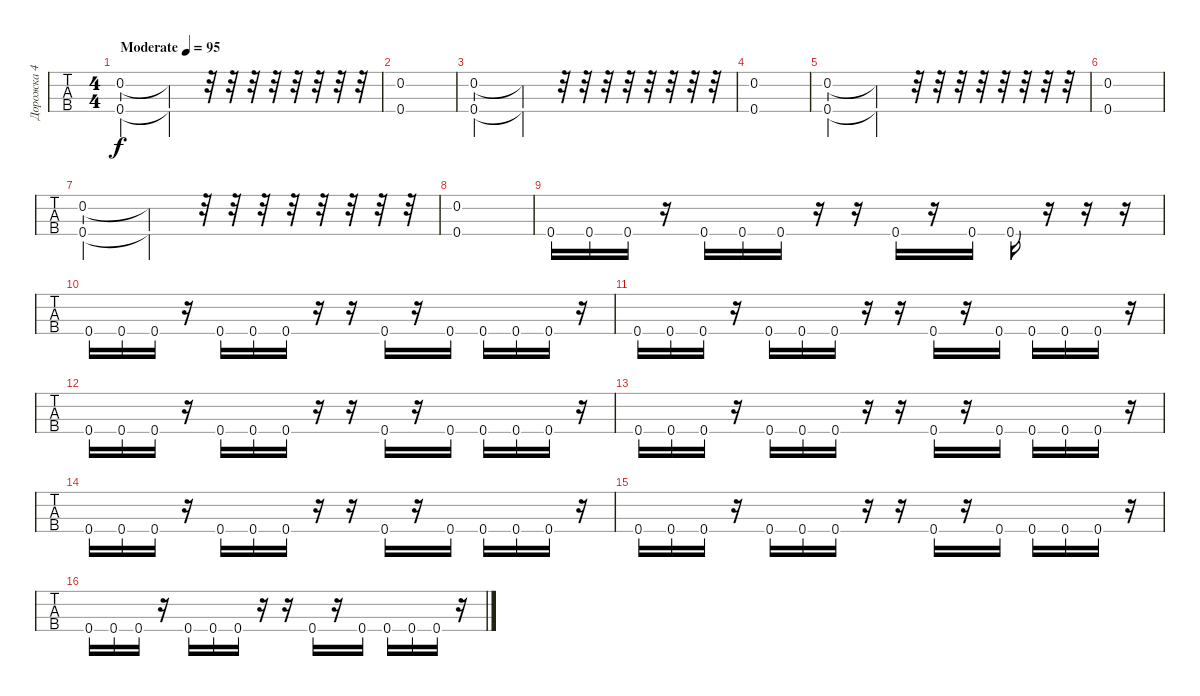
\track ("Дорожка 4" "Дорожка 4") {instrument electricbassfinger}
\staff {tabs}
\tuning (F2 C2 G1 C1) {hide}
\ts (4 4)
\tempo (95 "Moderate")
\clef f4
\ks c
(0.2 0.4).2{dy f instrument electricbassfinger} (0.2{t} 0.4{t}).4 r.32 r.32 r.32 r.32 r.32 r.32 r.32 r.32 |
(0.2 0.4).1 |
(0.2 0.4).2 (0.2{t} 0.4{t}).4 r.32 r.32 r.32 r.32 r.32 r.32 r.32 r.32 |
(0.2 0.4).1 |
(0.2 0.4).2 (0.2{t} 0.4{t}).4 r.32 r.32 r.32 r.32 r.32 r.32 r.32 r.32 |
(0.2 0.4).1 |
(0.2 0.4).2 (0.2{t} 0.4{t}).4 r.32 r.32 r.32 r.32 r.32 r.32 r.32 r.32 |
(0.2 0.4).1 |
0.4.16 0.4.16 0.4.16 r.16 0.4.16 0.4.16 0.4.16 r.16 r.16 0.4.16 r.16 0.4.16 0.4.16 r.16 r.16 r.16 |
0.4.16 0.4.16 0.4.16 r.16 0.4.16 0.4.16 0.4.16 r.16 r.16 0.4.16 r.16 0.4.16 0.4.16 0.4.16 0.4.16 r.16 |
0.4.16 0.4.16 0.4.16 r.16 0.4.16 0.4.16 0.4.16 r.16 r.16 0.4.16 r.16 0.4.16 0.4.16 0.4.16 0.4.16 r.16 |
0.4.16 0.4.16 0.4.16 r.16 0.4.16 0.4.16 0.4.16 r.16 r.16 0.4.16 r.16 0.4.16 0.4.16 0.4.16 0.4.16 r.16 |
0.4.16 0.4.16 0.4.16 r.16 0.4.16 0.4.16 0.4.16 r.16 r.16 0.4.16 r.16 0.4.16 0.4.16 0.4.16 0.4.16 r.16 |
0.4.16 0.4.16 0.4.16 r.16 0.4.16 0.4.16 0.4.16 r.16 r.16 0.4.16 r.16 0.4.16 0.4.16 0.4.16 0.4.16 r.16 |
0.4.16 0.4.16 0.4.16 r.16 0.4.16 0.4.16 0.4.16 r.16 r.16 0.4.16 r.16 0.4.16 0.4.16 0.4.16 0.4.16 r.16 |
0.4.16 0.4.16 0.4.16 r.16 0.4.16 0.4.16 0.4.16 r.16 r.16 0.4.16 r.16 0.4.16 0.4.16 0.4.16 0.4.16 r.16
